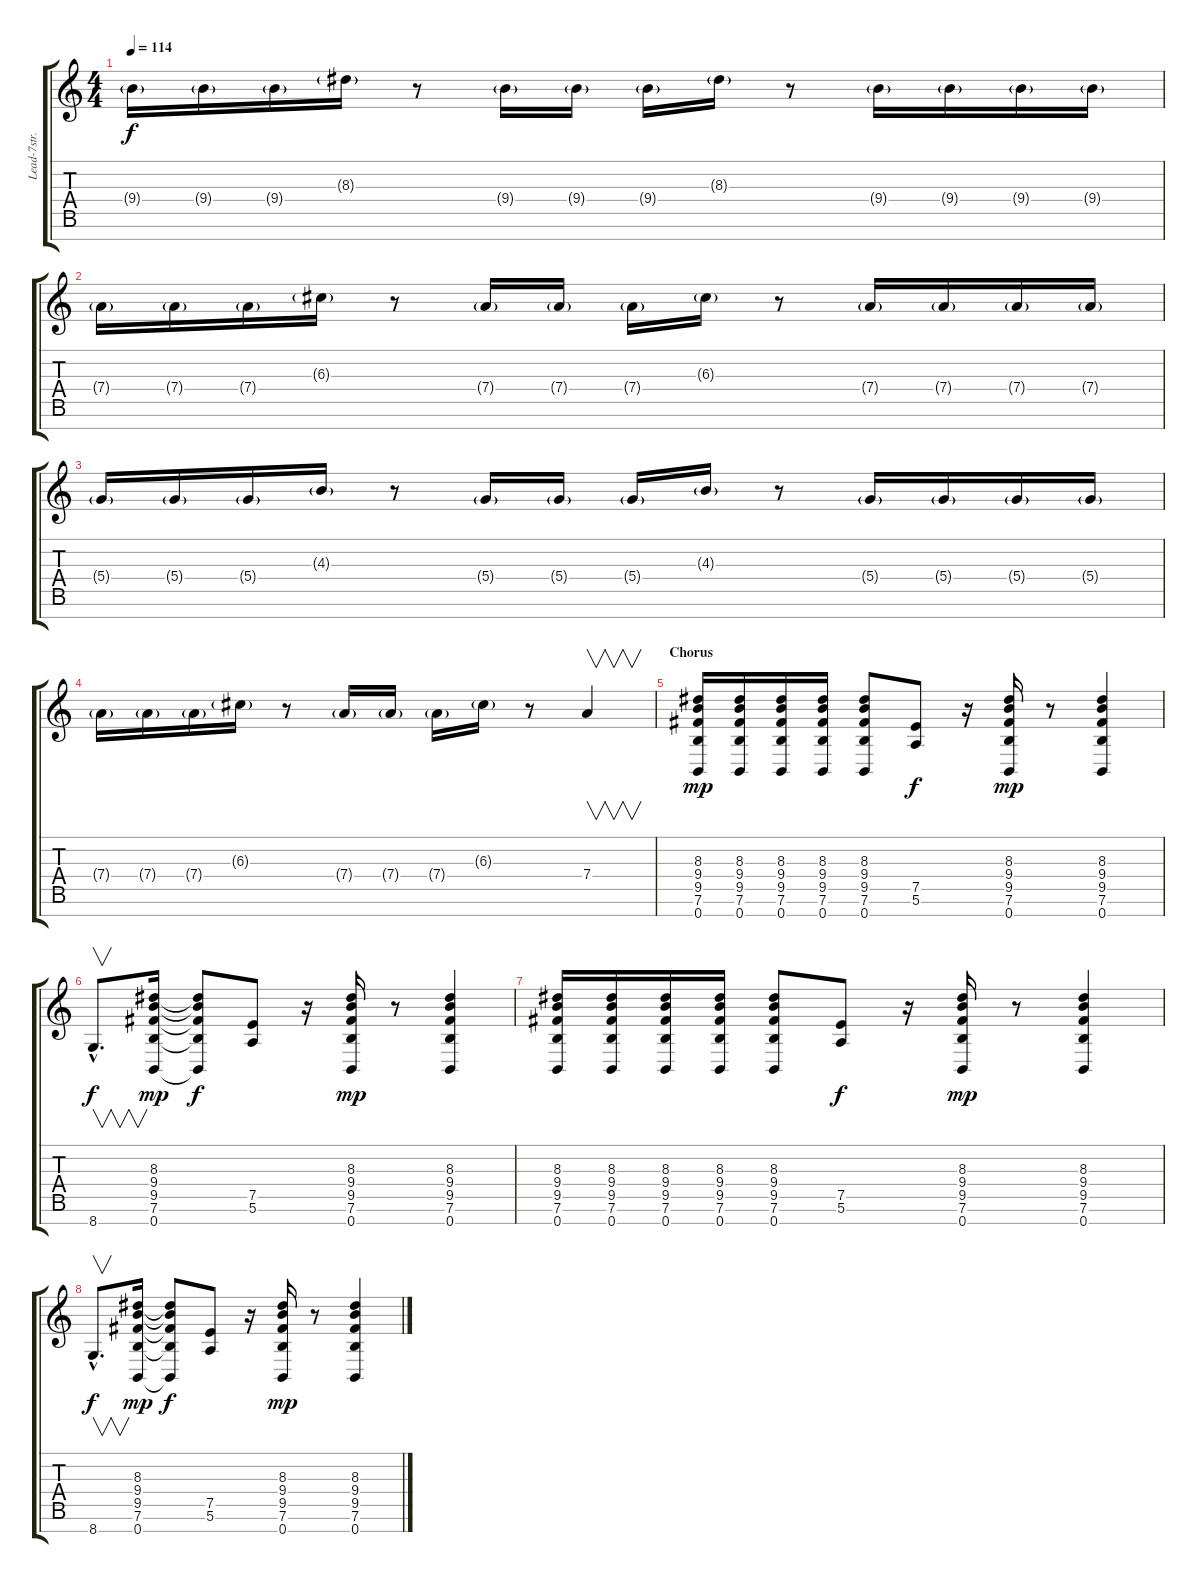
\track ("Lead-7str." "Lead-7str.") {instrument overdrivenguitar}
\staff {score tabs}
\tuning (E4 B3 G3 D3 A2 E2 B1) {hide}
\ts (4 4)
\tempo 114
\clef g2
\ks c
9.4{g}.16{dy f} 9.4{g}.16 9.4{g}.16 8.3{g}.16 r.8 9.4{g}.16 9.4{g}.16 9.4{g}.16 8.3{g}.16 r.8 9.4{g}.16 9.4{g}.16 9.4{g}.16 9.4{g}.16 |
7.4{g}.16 7.4{g}.16 7.4{g}.16 6.3{g}.16 r.8 7.4{g}.16 7.4{g}.16 7.4{g}.16 6.3{g}.16 r.8 7.4{g}.16 7.4{g}.16 7.4{g}.16 7.4{g}.16 |
5.4{g}.16 5.4{g}.16 5.4{g}.16 4.3{g}.16 r.8 5.4{g}.16 5.4{g}.16 5.4{g}.16 4.3{g}.16 r.8 5.4{g}.16 5.4{g}.16 5.4{g}.16 5.4{g}.16 |
7.4{g}.16 7.4{g}.16 7.4{g}.16 6.3{g}.16 r.8 7.4{g}.16 7.4{g}.16 7.4{g}.16 6.3{g}.16 r.8 7.4.4{v} |
\section ("" "Chorus")
(8.3 9.4 9.5 7.6 0.7).16{dy mp} (8.3 9.4 9.5 7.6 0.7).16 (8.3 9.4 9.5 7.6 0.7).16 (8.3 9.4 9.5 7.6 0.7).16 (8.3 9.4 9.5 7.6 0.7).8 (7.5 5.6).8{dy f} r.16 (8.3 9.4 9.5 7.6 0.7).16{dy mp} r.8 (8.3 9.4 9.5 7.6 0.7).4 |
8.7{hac}.8{v d dy f} (8.3 9.4 9.5 7.6 0.7).16{dy mp} (8.3{t} 9.4{t} 9.5{t} 7.6{t} 0.7{t}).8{dy f} (7.5 5.6).8 r.16 (8.3 9.4 9.5 7.6 0.7).16{dy mp} r.8 (8.3 9.4 9.5 7.6 0.7).4 |
(8.3 9.4 9.5 7.6 0.7).16 (8.3 9.4 9.5 7.6 0.7).16 (8.3 9.4 9.5 7.6 0.7).16 (8.3 9.4 9.5 7.6 0.7).16 (8.3 9.4 9.5 7.6 0.7).8 (7.5 5.6).8{dy f} r.16 (8.3 9.4 9.5 7.6 0.7).16{dy mp} r.8 (8.3 9.4 9.5 7.6 0.7).4 |
8.7{hac}.8{v d dy f} (8.3 9.4 9.5 7.6 0.7).16{dy mp} (8.3{t} 9.4{t} 9.5{t} 7.6{t} 0.7{t}).8{dy f} (7.5 5.6).8 r.16 (8.3 9.4 9.5 7.6 0.7).16{dy mp} r.8 (8.3 9.4 9.5 7.6 0.7).4
